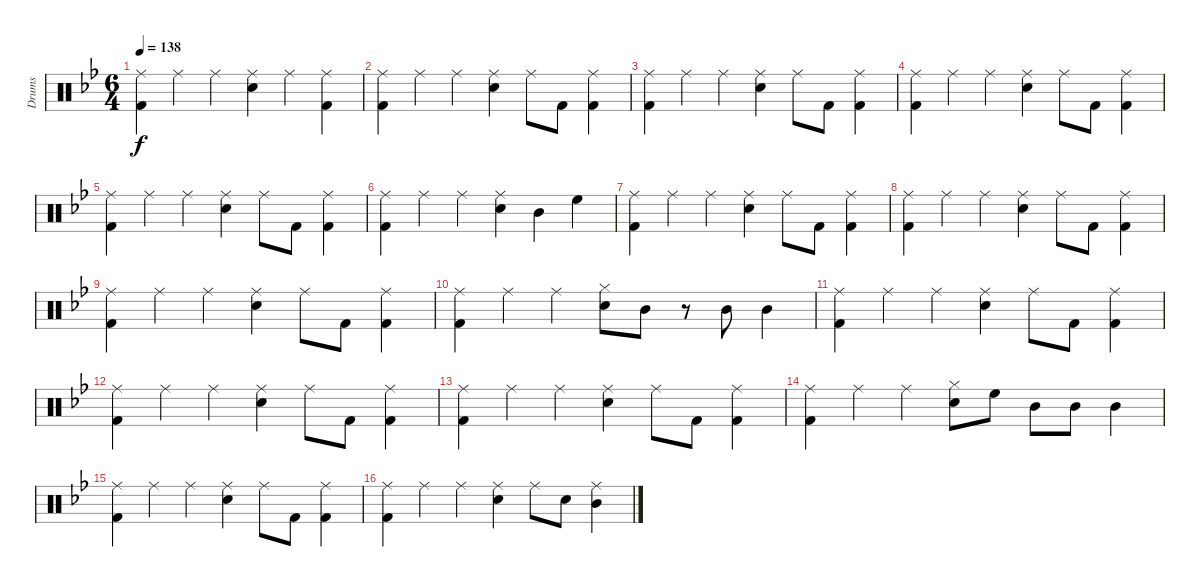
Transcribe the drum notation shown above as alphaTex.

\track ("Drums" "Drums") {instrument percussion}
\staff {score}
\articulation defaults
\ts (6 4)
\tempo 138
\clef neutral
\ks gminor
("Ride (middle)" "Kick (hit) 2").4{dy f} "Ride (middle)".4 "Ride (middle)".4 ("Ride (middle)" "Snare (hit) 2").4 "Ride (middle)".4 ("Ride (middle)" "Kick (hit) 2").4 |
("Ride (middle)" "Kick (hit) 2").4 "Ride (middle)".4 "Ride (middle)".4 ("Ride (middle)" "Snare (hit) 2").4 "Ride (middle)".8 "Kick (hit) 2".8 ("Ride (middle)" "Kick (hit) 2").4 |
("Ride (middle)" "Kick (hit) 2").4 "Ride (middle)".4 "Ride (middle)".4 ("Ride (middle)" "Snare (hit) 2").4 "Ride (middle)".8 "Kick (hit) 2".8 ("Ride (middle)" "Kick (hit) 2").4 |
("Ride (middle)" "Kick (hit) 2").4 "Ride (middle)".4 "Ride (middle)".4 ("Ride (middle)" "Snare (hit) 2").4 "Ride (middle)".8 "Kick (hit) 2".8 ("Ride (middle)" "Kick (hit) 2").4 |
("Ride (middle)" "Kick (hit) 2").4 "Ride (middle)".4 "Ride (middle)".4 ("Ride (middle)" "Snare (hit) 2").4 "Ride (middle)".8 "Kick (hit) 2".8 ("Ride (middle)" "Kick (hit) 2").4 |
("Ride (middle)" "Kick (hit) 2").4 "Ride (middle)".4 "Ride (middle)".4 ("Ride (middle)" "Snare (hit) 2").4 "Mid Tom (hit)".4 "High Floor Tom (hit)".4 |
("Ride (middle)" "Kick (hit) 2").4 "Ride (middle)".4 "Ride (middle)".4 ("Ride (middle)" "Snare (hit) 2").4 "Ride (middle)".8 "Kick (hit) 2".8 ("Ride (middle)" "Kick (hit) 2").4 |
("Ride (middle)" "Kick (hit) 2").4 "Ride (middle)".4 "Ride (middle)".4 ("Ride (middle)" "Snare (hit) 2").4 "Ride (middle)".8 "Kick (hit) 2".8 ("Ride (middle)" "Kick (hit) 2").4 |
("Ride (middle)" "Kick (hit) 2").4 "Ride (middle)".4 "Ride (middle)".4 ("Ride (middle)" "Snare (hit) 2").4 "Ride (middle)".8 "Kick (hit) 2".8 ("Ride (middle)" "Kick (hit) 2").4 |
("Ride (middle)" "Kick (hit) 2").4 "Ride (middle)".4 "Ride (middle)".4 ("Hi-Hat (closed)" "Snare (hit) 2").8 "Mid Tom (hit)".8 r.8 "Mid Tom (hit)".8 "Mid Tom (hit)".4 |
("Ride (middle)" "Kick (hit) 2").4 "Ride (middle)".4 "Ride (middle)".4 ("Ride (middle)" "Snare (hit) 2").4 "Ride (middle)".8 "Kick (hit) 2".8 ("Ride (middle)" "Kick (hit) 2").4 |
("Ride (middle)" "Kick (hit) 2").4 "Ride (middle)".4 "Ride (middle)".4 ("Ride (middle)" "Snare (hit) 2").4 "Ride (middle)".8 "Kick (hit) 2".8 ("Ride (middle)" "Kick (hit) 2").4 |
("Ride (middle)" "Kick (hit) 2").4 "Ride (middle)".4 "Ride (middle)".4 ("Ride (middle)" "Snare (hit) 2").4 "Ride (middle)".8 "Kick (hit) 2".8 ("Ride (middle)" "Kick (hit) 2").4 |
("Ride (middle)" "Kick (hit) 2").4 "Ride (middle)".4 "Ride (middle)".4 ("Hi-Hat (closed)" "Snare (hit) 2").8 "High Floor Tom (hit)".8 "Mid Tom (hit)".8 "Mid Tom (hit)".8 "Mid Tom (hit)".4 |
("Ride (middle)" "Kick (hit) 2").4 "Ride (middle)".4 "Ride (middle)".4 ("Ride (middle)" "Snare (hit) 2").4 "Ride (middle)".8 "Kick (hit) 2".8 ("Ride (middle)" "Kick (hit) 2").4 |
("Ride (middle)" "Kick (hit) 2").4 "Ride (middle)".4 "Ride (middle)".4 ("Ride (middle)" "Snare (hit) 2").4 "Ride (middle)".8 "Snare (hit) 2".8 ("Ride (middle)" "Mid Tom (hit)").4
